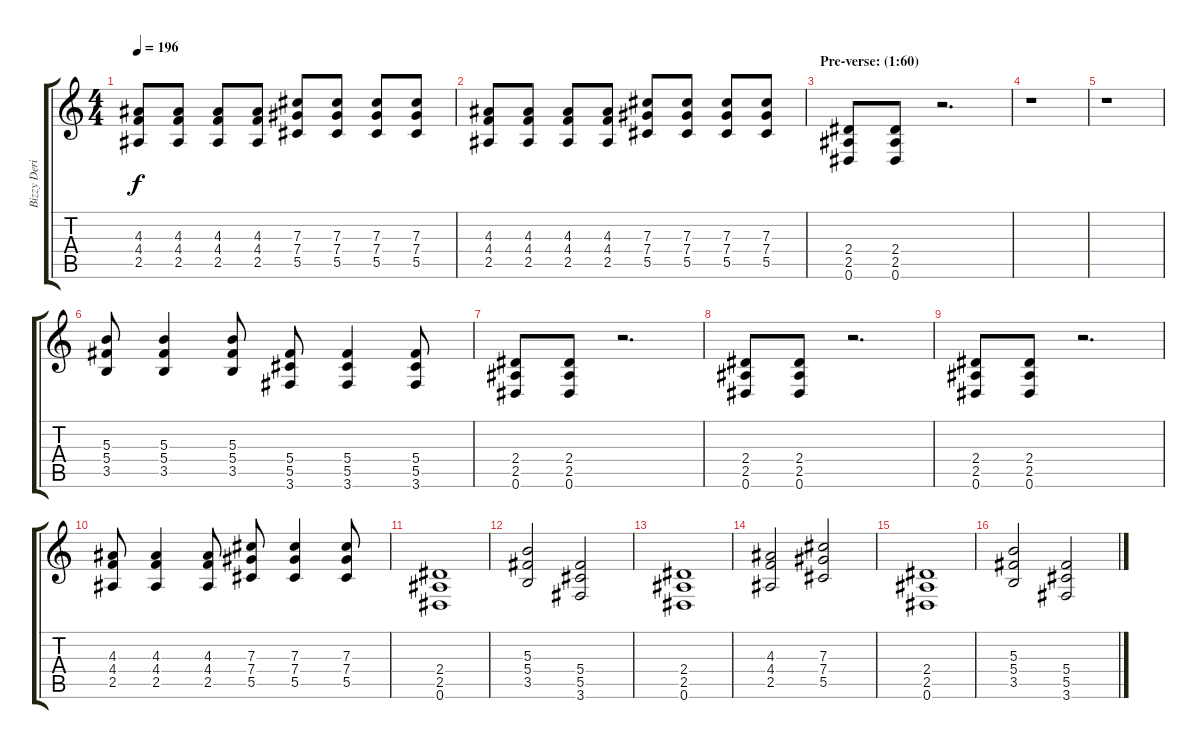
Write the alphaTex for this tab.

\track ("Bizzy Derick - Rythm Guitar" "Bizzy Deri") {instrument overdrivenguitar}
\staff {score tabs}
\tuning (Eb4 Bb3 Gb3 Db3 Ab2 Eb2) {hide}
\ts (4 4)
\tempo 196
\clef g2
\ks c
(4.3 4.4 2.5).8{dy f} (4.3 4.4 2.5).8 (4.3 4.4 2.5).8 (4.3 4.4 2.5).8 (7.3 7.4 5.5).8 (7.3 7.4 5.5).8 (7.3 7.4 5.5).8 (7.3 7.4 5.5).8 |
(4.3 4.4 2.5).8 (4.3 4.4 2.5).8 (4.3 4.4 2.5).8 (4.3 4.4 2.5).8 (7.3 7.4 5.5).8 (7.3 7.4 5.5).8 (7.3 7.4 5.5).8 (7.3 7.4 5.5).8 |
\section ("" "Pre-verse: (1:60)")
(2.4 2.5 0.6).8 (2.4 2.5 0.6).8 r.2{d} |
r.1 |
r.1 |
(5.3 5.4 3.5).8 (5.3 5.4 3.5).4 (5.3 5.4 3.5).8 (5.4 5.5 3.6).8 (5.4 5.5 3.6).4 (5.4 5.5 3.6).8 |
(2.4 2.5 0.6).8 (2.4 2.5 0.6).8 r.2{d} |
(2.4 2.5 0.6).8 (2.4 2.5 0.6).8 r.2{d} |
(2.4 2.5 0.6).8 (2.4 2.5 0.6).8 r.2{d} |
(4.3 4.4 2.5).8 (4.3 4.4 2.5).4 (4.3 4.4 2.5).8 (7.3 7.4 5.5).8 (7.3 7.4 5.5).4 (7.3 7.4 5.5).8 |
(2.4 2.5 0.6).1 |
(5.3 5.4 3.5).2 (5.4 5.5 3.6).2 |
(2.4 2.5 0.6).1 |
(4.3 4.4 2.5).2 (7.3 7.4 5.5).2 |
(2.4 2.5 0.6).1 |
(5.3 5.4 3.5).2 (5.4 5.5 3.6).2
